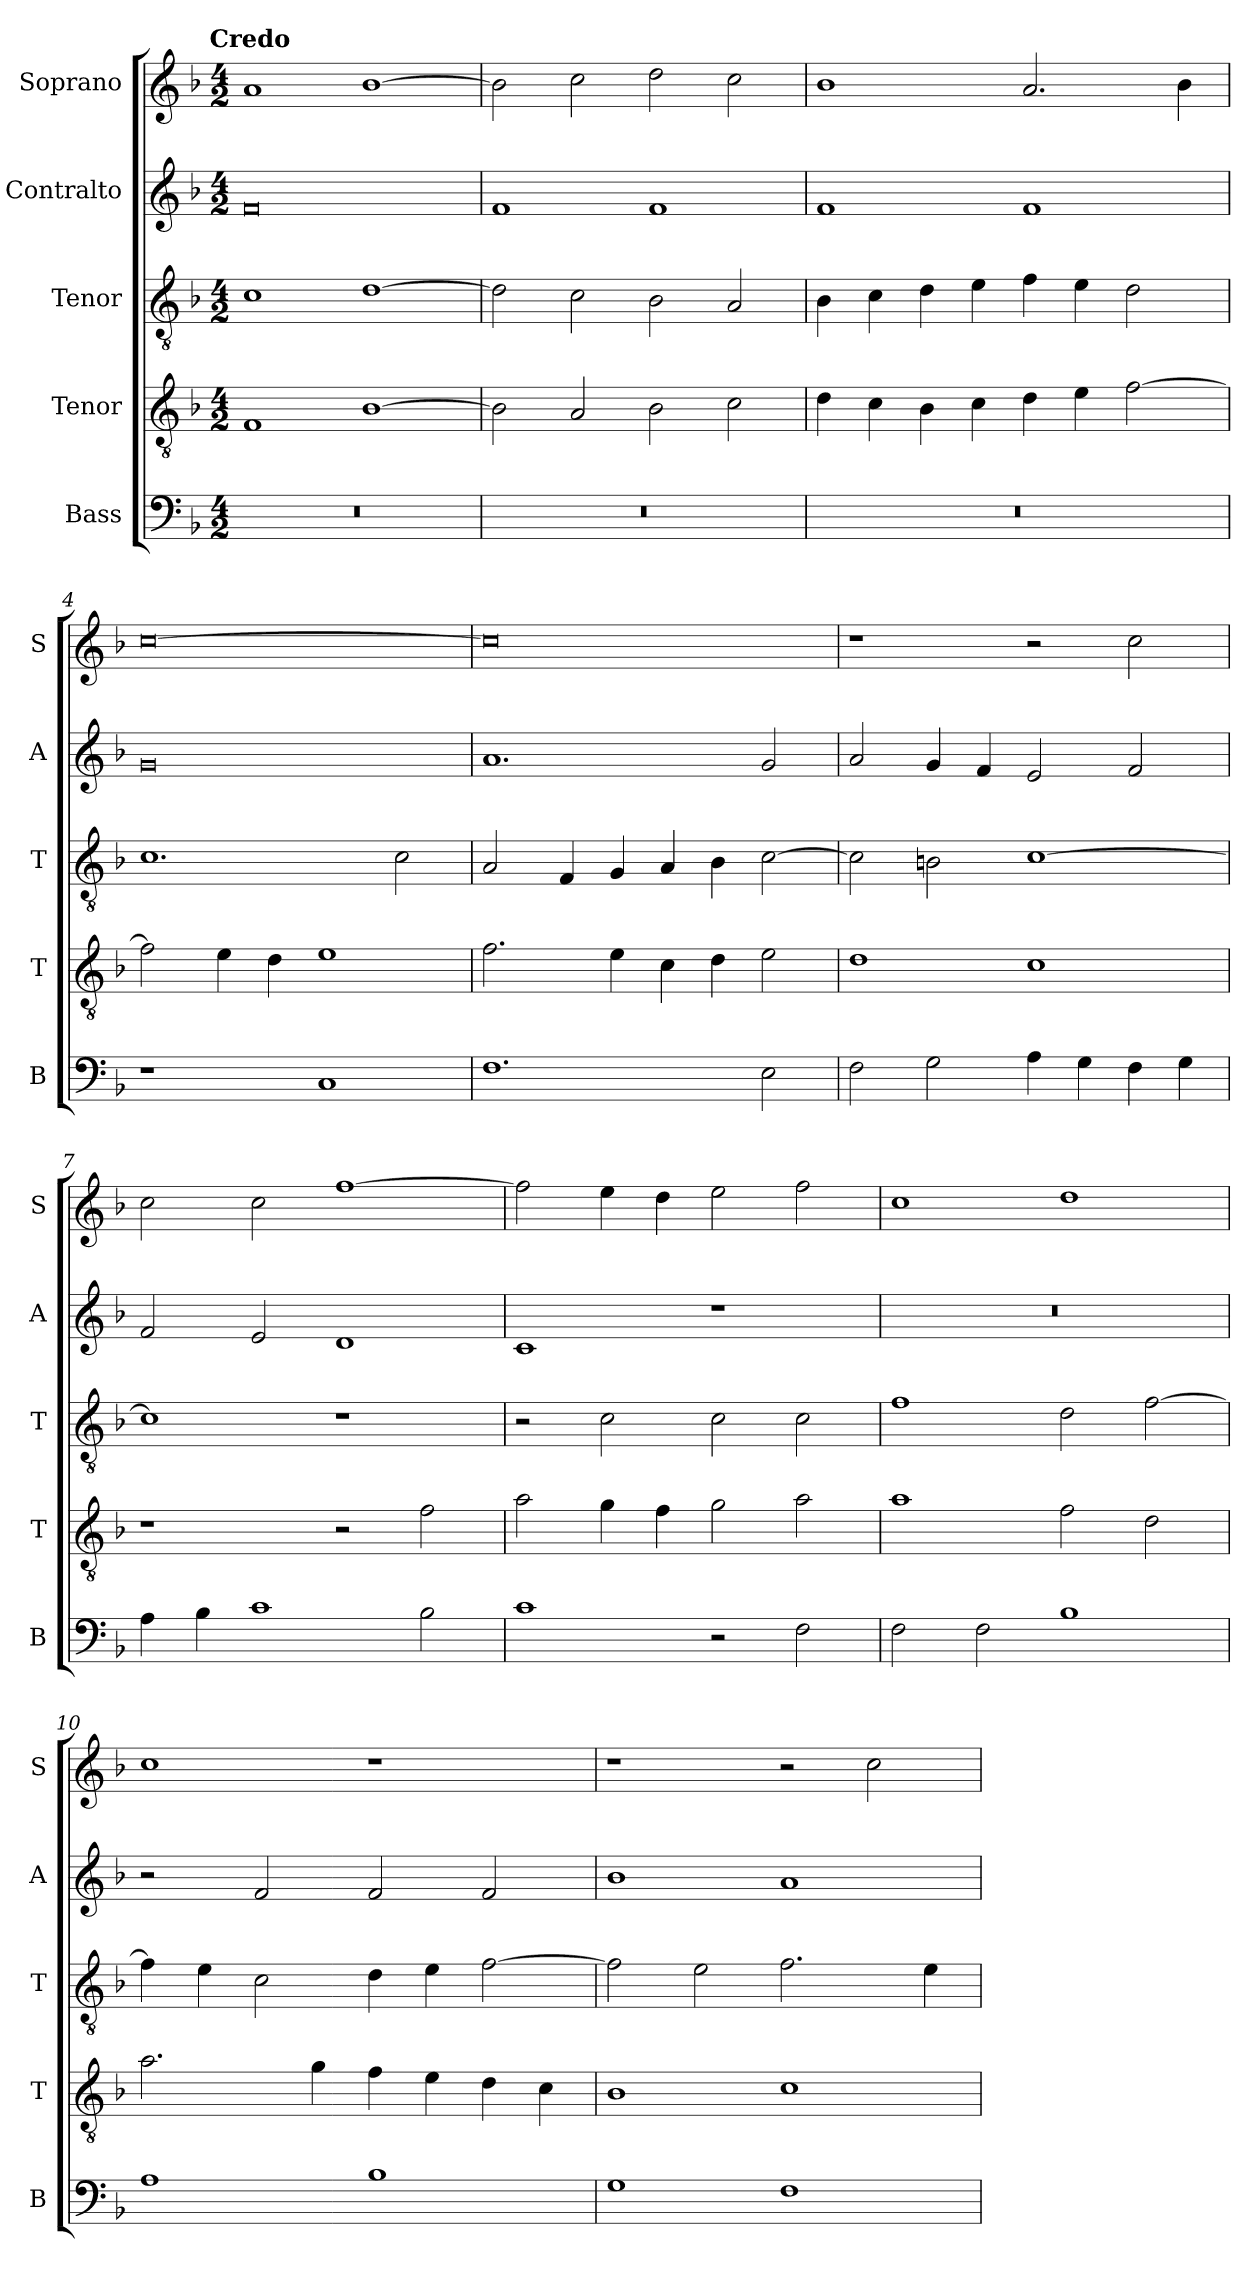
**kern	**kern	**kern	**kern	**kern
*part5	*part4	*part3	*part2	*part1
*staff5	*staff4	*staff3	*staff2	*staff1
*I"Bass	*I"Tenor	*I"Tenor	*I"Contralto	*I"Soprano
*I'B	*I'T	*I'T	*I'A	*I'S
*clefF4	*clefGv2	*clefGv2	*clefG2	*clefG2
*k[b-]	*k[b-]	*k[b-]	*k[b-]	*k[b-]
*F:ion	*F:ion	*F:ion	*F:ion	*F:ion
!!LO:TX:omd:t=Credo
*M4/2	*M4/2	*M4/2	*M4/2	*M4/2
=1	=1	=1	=1	=1
0r	1F	1c	0f	1a
.	[1B-	[1d	.	[1b-
=2	=2	=2	=2	=2
0r	2B-]	2d]	1f	2b-]
.	2A	2c	.	2cc
.	2B-	2B-	1f	2dd
.	2c	2A	.	2cc
=3	=3	=3	=3	=3
0r	4d	4B-	1f	1b-
.	4c	4c	.	.
.	4B-	4d	.	.
.	4c	4e	.	.
.	4d	4f	1f	2.a
.	4e	4e	.	.
.	[2f	2d	.	.
.	.	.	.	4b-
=4	=4	=4	=4	=4
1r	2f]	1.c	0g	[0cc
.	4e	.	.	.
.	4d	.	.	.
1C	1e	.	.	.
.	.	2c	.	.
=5	=5	=5	=5	=5
1.F	2.f	2A	1.a	0cc]
.	.	4F	.	.
.	4e	4G	.	.
.	4c	4A	.	.
.	4d	4B-	.	.
2E	2e	[2c	2g	.
=6	=6	=6	=6	=6
2F	1d	2c]	2a	1r
2G	.	2Bn	4g	.
.	.	.	4f	.
4A	1c	[1c	2e	2r
4G	.	.	.	.
4F	.	.	2f	2cc
4G	.	.	.	.
=7	=7	=7	=7	=7
4A	1r	1c]	2f	2cc
4B-	.	.	.	.
1c	.	.	2e	2cc
.	2r	1r	1d	[1ff
2B-	2f	.	.	.
=8	=8	=8	=8	=8
1c	2a	2r	1c	2ff]
.	4g	2c	.	4ee
.	4f	.	.	4dd
2r	2g	2c	1r	2ee
2F	2a	2c	.	2ff
=9	=9	=9	=9	=9
2F	1a	1f	0r	1cc
2F	.	.	.	.
1B-	2f	2d	.	1dd
.	2d	[2f	.	.
=10	=10	=10	=10	=10
1A	2.a	4f]	2r	1cc
.	.	4e	.	.
.	.	2c	2f	.
.	4g	.	.	.
1B-	4f	4d	2f	1r
.	4e	4e	.	.
.	4d	[2f	2f	.
.	4c	.	.	.
=11	=11	=11	=11	=11
1G	1B-	2f]	1b-	1r
.	.	2e	.	.
1F	1c	2.f	1a	2r
.	.	.	.	2cc
.	.	4e	.	.
=	=	=	=	=
*-	*-	*-	*-	*-
